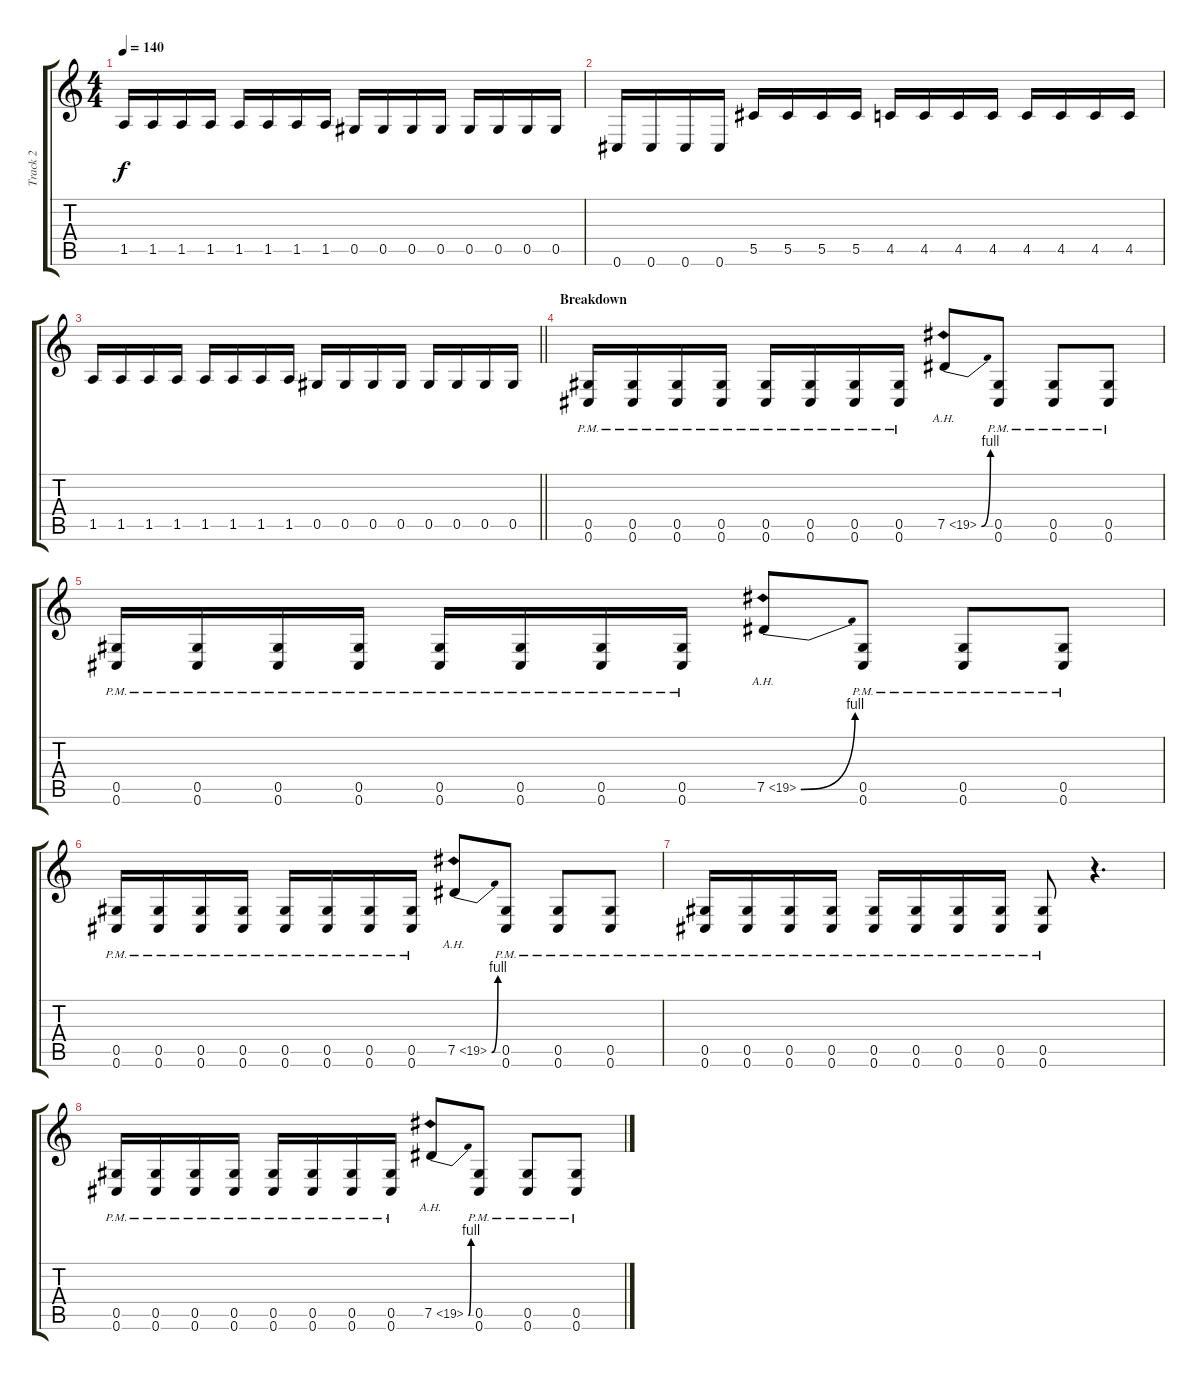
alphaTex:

\track ("Track 2" "Track 2") {instrument distortionguitar}
\staff {score tabs}
\tuning (Eb4 Bb3 Gb3 Db3 Ab2 Db2) {hide}
\ts (4 4)
\tempo 140
\clef g2
\ks c
1.5.16{dy f} 1.5.16 1.5.16 1.5.16 1.5.16 1.5.16 1.5.16 1.5.16 0.5.16 0.5.16 0.5.16 0.5.16 0.5.16 0.5.16 0.5.16 0.5.16 |
0.6.16 0.6.16 0.6.16 0.6.16 5.5.16 5.5.16 5.5.16 5.5.16 4.5.16 4.5.16 4.5.16 4.5.16 4.5.16 4.5.16 4.5.16 4.5.16 |
\barLineRight lightlight
1.5.16 1.5.16 1.5.16 1.5.16 1.5.16 1.5.16 1.5.16 1.5.16 0.5.16 0.5.16 0.5.16 0.5.16 0.5.16 0.5.16 0.5.16 0.5.16 |
\section ("" "Breakdown")
(0.5{pm} 0.6{pm}).16 (0.5{pm} 0.6{pm}).16 (0.5{pm} 0.6{pm}).16 (0.5{pm} 0.6{pm}).16 (0.5{pm} 0.6{pm}).16 (0.5{pm} 0.6{pm}).16 (0.5{pm} 0.6{pm}).16 (0.5{pm} 0.6{pm}).16 7.5{be (bend 0 0 60 4) ah 12}.8 (0.5{pm} 0.6{pm}).8 (0.5{pm} 0.6{pm}).8 (0.5{pm} 0.6{pm}).8 |
(0.5{pm} 0.6{pm}).16 (0.5{pm} 0.6{pm}).16 (0.5{pm} 0.6{pm}).16 (0.5{pm} 0.6{pm}).16 (0.5{pm} 0.6{pm}).16 (0.5{pm} 0.6{pm}).16 (0.5{pm} 0.6{pm}).16 (0.5{pm} 0.6{pm}).16 7.5{be (bend 0 0 60 4) ah 12}.8 (0.5{pm} 0.6{pm}).8 (0.5{pm} 0.6{pm}).8 (0.5{pm} 0.6{pm}).8 |
(0.5{pm} 0.6{pm}).16 (0.5{pm} 0.6{pm}).16 (0.5{pm} 0.6{pm}).16 (0.5{pm} 0.6{pm}).16 (0.5{pm} 0.6{pm}).16 (0.5{pm} 0.6{pm}).16 (0.5{pm} 0.6{pm}).16 (0.5{pm} 0.6{pm}).16 7.5{be (bend 0 0 60 4) ah 12}.8 (0.5{pm} 0.6{pm}).8 (0.5{pm} 0.6{pm}).8 (0.5{pm} 0.6{pm}).8 |
(0.5{pm} 0.6{pm}).16 (0.5{pm} 0.6{pm}).16 (0.5{pm} 0.6{pm}).16 (0.5{pm} 0.6{pm}).16 (0.5{pm} 0.6{pm}).16 (0.5{pm} 0.6{pm}).16 (0.5{pm} 0.6{pm}).16 (0.5{pm} 0.6{pm}).16 (0.5{pm} 0.6{pm}).8 r.4{d} |
(0.5{pm} 0.6{pm}).16 (0.5{pm} 0.6{pm}).16 (0.5{pm} 0.6{pm}).16 (0.5{pm} 0.6{pm}).16 (0.5{pm} 0.6{pm}).16 (0.5{pm} 0.6{pm}).16 (0.5{pm} 0.6{pm}).16 (0.5{pm} 0.6{pm}).16 7.5{be (bend 0 0 60 4) ah 12}.8 (0.5{pm} 0.6{pm}).8 (0.5{pm} 0.6{pm}).8 (0.5{pm} 0.6{pm}).8
